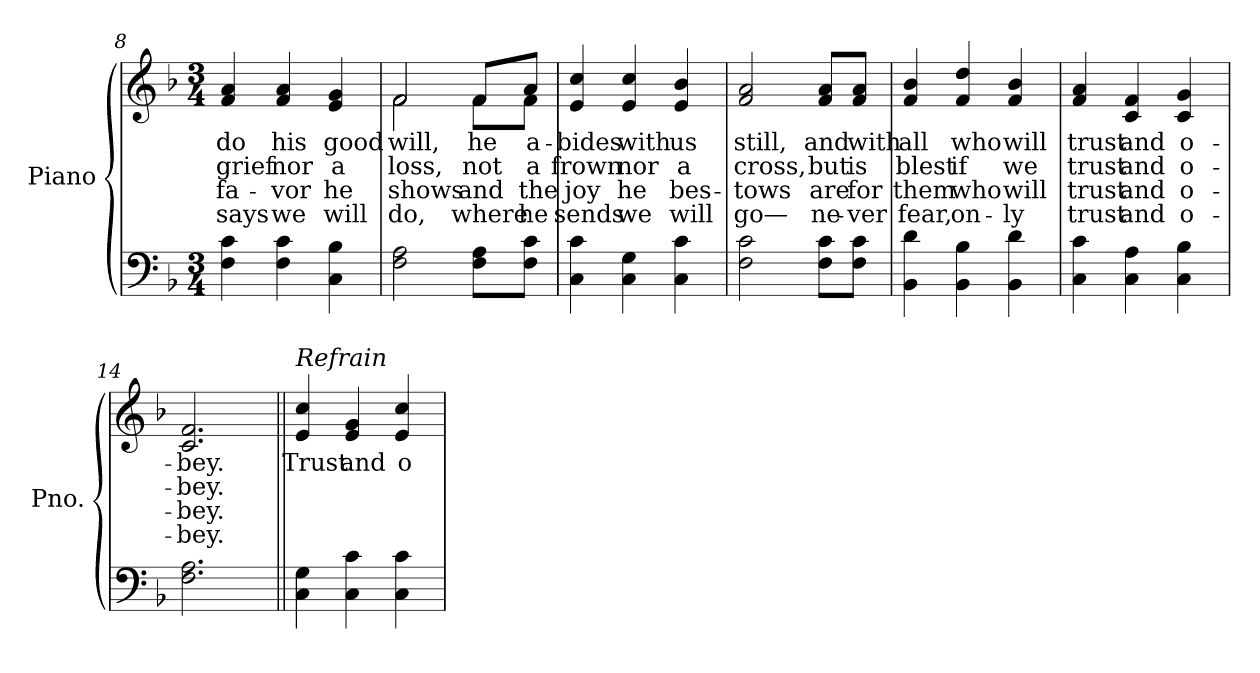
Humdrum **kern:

**kern	**kern	**text	**text	**text	**text
*part2	*part1	*part1	*part1	*part1	*part1
*staff2	*staff1	*staff1	*staff1	*staff1	*staff1
*I"Piano	*I"Piano	*	*	*	*
*I'Pno.	*I'Pno.	*	*	*	*
*clefF4	*clefG2	*	*	*	*
*k[b-]	*k[b-]	*	*	*	*
*F:	*F:	*	*	*	*
*M3/4	*M3/4	*	*	*	*
=8	=8	=8	=8	=8	=8
!	!	!LO:LY:b:color=#000000	!LO:LY:b:color=#000000	!LO:LY:b:color=#000000	!LO:LY:b:color=#000000
4Fi\ 4ci	4fi/ 4ai	do	grief	fa-	-says
!	!	!LO:LY:b:color=#000000	!LO:LY:b:color=#000000	!LO:LY:b:color=#000000	!LO:LY:b:color=#000000
4Fi\ 4ci	4fi/ 4ai	his	nor	vor	we
!	!	!LO:LY:b:color=#000000	!LO:LY:b:color=#000000	!LO:LY:b:color=#000000	!LO:LY:b:color=#000000
4Ci\ 4B-i	4ei/ 4gi	good	a	he	will
=9	=9	=9	=9	=9	=9
!	!	!LO:LY:b:color=#000000	!LO:LY:b:color=#000000	!LO:LY:b:color=#000000	!LO:LY:b:color=#000000
*	*^	*	*	*	*
2Fi\ 2Ai	2fi/	2fi\	will,	loss,	shows	do,
!	!	!	!LO:LY:b:color=#000000	!LO:LY:b:color=#000000	!LO:LY:b:color=#000000	!LO:LY:b:color=#000000
8Fi\ 8Ai\L	8fi/L	8fi\L	he	not	and	where
!	!	!	!LO:LY:b:color=#000000	!LO:LY:b:color=#000000	!LO:LY:b:color=#000000	!LO:LY:b:color=#000000
8Fi\ 8ci\J	8ai/J	8fi\J	a-	a	the	he
*	*v	*v	*	*	*	*
=10	=10	=10	=10	=10	=10
*	*^	*	*	*	*
!	!	!	!LO:LY:b:color=#000000	!LO:LY:b:color=#000000	!LO:LY:b:color=#000000	!LO:LY:b:color=#000000
*	*v	*v	*	*	*	*
4Ci\ 4ci	4ei/ 4cci	-bides	frown	joy	sends
!	!	!LO:LY:b:color=#000000	!LO:LY:b:color=#000000	!LO:LY:b:color=#000000	!LO:LY:b:color=#000000
4Ci\ 4Gi	4ei/ 4cci	with	nor	he	we
!	!	!LO:LY:b:color=#000000	!LO:LY:b:color=#000000	!LO:LY:b:color=#000000	!LO:LY:b:color=#000000
4Ci\ 4ci	4ei/ 4b-i	us	a	bes-	-will
!!LO:LB:g=z
=11	=11	=11	=11	=11	=11
!	!	!LO:LY:b:color=#000000	!LO:LY:b:color=#000000	!LO:LY:b:color=#000000	!LO:LY:b:color=#000000
2Fi\ 2ci	2fi/ 2ai	still,	cross,	tows	go—
!	!	!LO:LY:b:color=#000000	!LO:LY:b:color=#000000	!LO:LY:b:color=#000000	!LO:LY:b:color=#000000
8Fi\ 8ci\L	8fi/ 8ai/L	and	but	are	ne-
!	!	!LO:LY:b:color=#000000	!LO:LY:b:color=#000000	!LO:LY:b:color=#000000	!LO:LY:b:color=#000000
8Fi\ 8ci\J	8fi/ 8ai/J	with	is	-for	ver
=12	=12	=12	=12	=12	=12
!	!	!LO:LY:b:color=#000000	!LO:LY:b:color=#000000	!LO:LY:b:color=#000000	!LO:LY:b:color=#000000
4BB-i\ 4di	4fi/ 4b-i	all	blest	them	fear,
!	!	!LO:LY:b:color=#000000	!LO:LY:b:color=#000000	!LO:LY:b:color=#000000	!LO:LY:b:color=#000000
4BB-i\ 4B-i	4fi/ 4ddi	who	if	who	on-
!	!	!LO:LY:b:color=#000000	!LO:LY:b:color=#000000	!LO:LY:b:color=#000000	!LO:LY:b:color=#000000
4BB-i\ 4di	4fi/ 4b-i	will	we	-will	ly
=13	=13	=13	=13	=13	=13
!	!	!LO:LY:b:color=#000000	!LO:LY:b:color=#000000	!LO:LY:b:color=#000000	!LO:LY:b:color=#000000
4Ci\ 4ci	4fi/ 4ai	trust	trust	trust	trust
!	!	!LO:LY:b:color=#000000	!LO:LY:b:color=#000000	!LO:LY:b:color=#000000	!LO:LY:b:color=#000000
4Ci\ 4Ai	4ci/ 4fi	and	and	and	and
!	!	!LO:LY:b:color=#000000	!LO:LY:b:color=#000000	!LO:LY:b:color=#000000	!LO:LY:b:color=#000000
4Ci\ 4B-i	4ci/ 4gi	o-	o-	o-	-o-
=14	=14	=14	=14	=14	=14
!	!	!LO:LY:b:color=#000000	!LO:LY:b:color=#000000	!LO:LY:b:color=#000000	!LO:LY:b:color=#000000
2.Fi\ 2.Ai	2.ci/ 2.fi	-bey.	-bey.	-bey.	bey.
=15||	=15||	=15||	=15||	=15||	=15||
!	!LO:TX:a:i:t=Refrain	!	!	!	!
!	!	!LO:LY:b:color=#000000	!	!	!
4Ci\ 4Gi	4ei/ 4cci	Trust	.	.	.
!	!	!LO:LY:b:color=#000000	!	!	!
4Ci\ 4ci	4ei/ 4gi	and	.	.	.
!	!	!LO:LY:b:color=#000000	!	!	!
4Ci\ 4ci	4ei/ 4cci	o-	.	.	.
=	=	=	=	=	=
*-	*-	*-	*-	*-	*-
